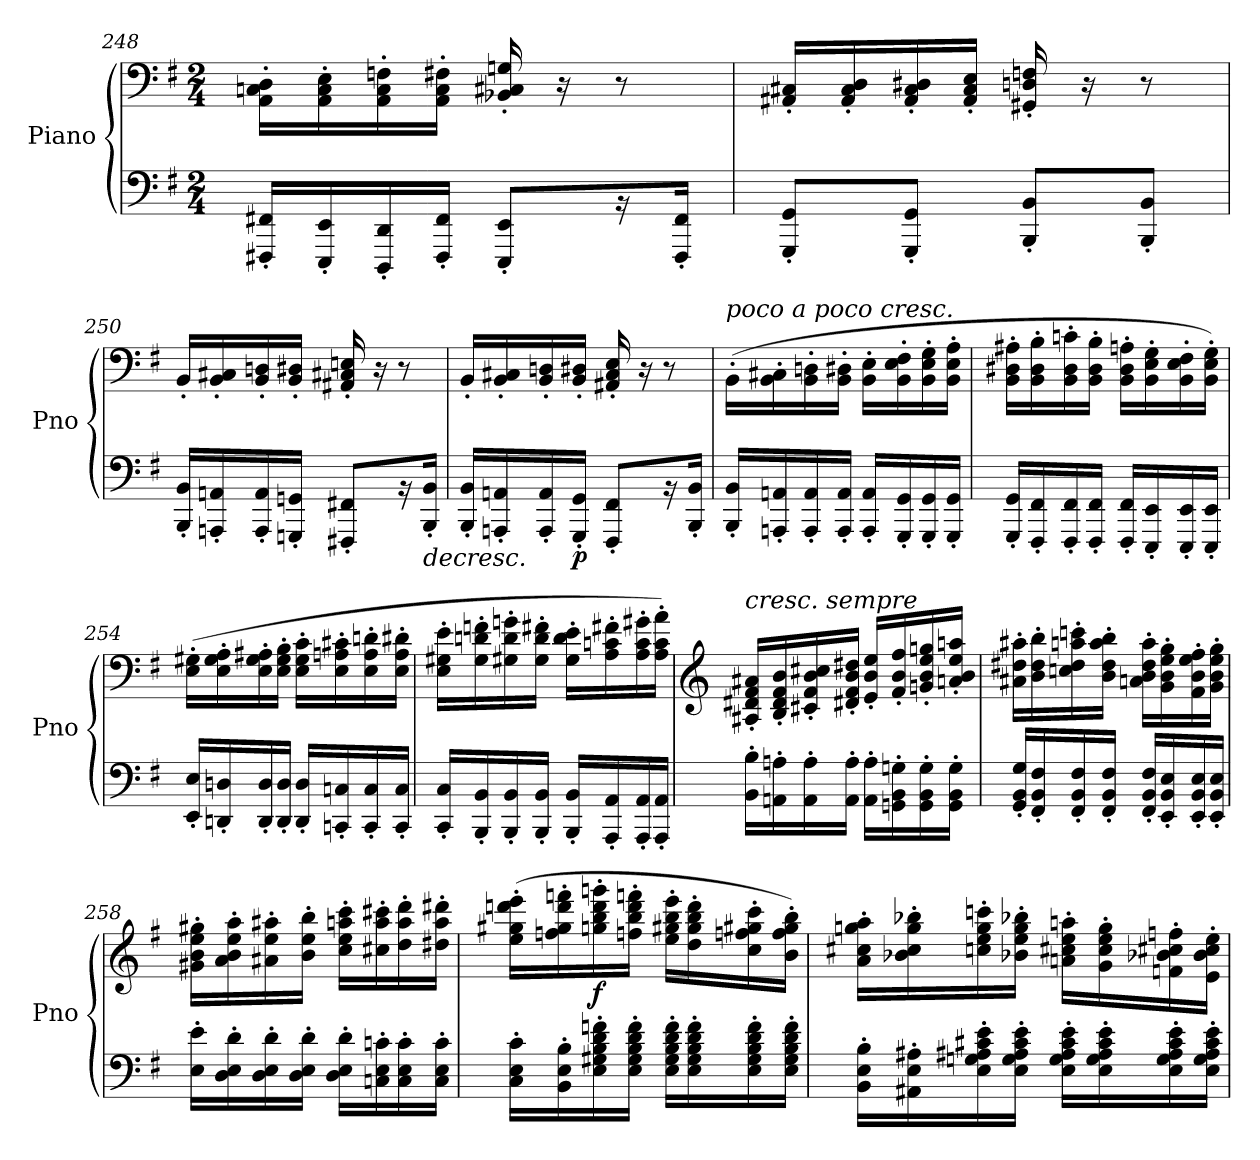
**kern	**kern	**dynam
*part1	*part1	*part1
*staff2	*staff1	*staff1/2
*I"Piano	*	*
*I'Pno	*	*
!!LO:LB:g=z
*clefF4	*clefF4	*
*k[f#]	*k[f#]	*
*M2/4	*M2/4	*
=248	=248	=248
16FFF#X/' 16FF#X/'LL	16AA\' 16Cn\' 16D\'LL	.
16EEE/' 16EE/'	16AA\' 16C\' 16E\'	.
16DDD/' 16DD/'	16AA\' 16C\' 16Fn\'	.
16FFF#/' 16FF#/'JJ	16AA\' 16C\' 16F#X\'JJ	.
8EEE/' 8EE/'L	16BB-X/' 16C#X/' 16Gn/'	.
.	16r	.
16rBB	8r	.
16FFF#/' 16FF#/'Jk	.	.
=249	=249	=249
8GGG/' 8GG/'L	16AA#X/' 16C#X/'LL	.
.	16AA#/' 16C#/' 16D/'	.
8GGG/' 8GG/'J	16AA#/' 16C#/' 16D#X/'	.
.	16AA#/' 16C#/' 16E/'JJ	.
8BBB/' 8BB/'L	16GG#X/' 16Dn/' 16Fn/'	.
.	16r	.
8BBB/' 8BB/'J	8r	.
=250	=250	=250
16BBB/' 16BB/'LL	16BB'/LL	.
16AAAn/' 16AAn/'	16BB/' 16C#X/'	.
16AAA/' 16AA/'	16BB/' 16Dn/'	.
16GGGn/' 16GGn/'JJ	16BB/' 16D#X/'JJ	.
8FFF#X/' 8FF#X/'L	16AA#X/' 16C#X/' 16En/'	.
.	16r	.
16rBB	8r	.
!	!	!LO:HP:b=2
16BBB/' 16BB/'Jk	.	>
=251	=251	=251
16BBB/' 16BB/'LL	16BB'/LL	.
16AAAn/' 16AAn/'	16BB/' 16C#X/'	.
16AAA/' 16AA/'	16BB/' 16Dn/'	.
!	!	!LO:DY:b=2
16GGG/' 16GG/'JJ	16BB/' 16D#X/'JJ	p
8FFF#/' 8FF#/'L	16AA#X/' 16C#/' 16E/'	.
.	16r	.
16rBB	8r	.
16BBB/' 16BB/'Jk	.	.
!!LO:LB:g=z
=252	=252	=252
!	!LO:TX:a:i:t=poco a poco cresc.	!
16BBB/' 16BB/'LL	(16BB'\LL	.
16AAAn/' 16AAn/'	16BB\' 16C#X\'	.
16AAA/' 16AA/'	16BB\' 16Dn\'	.
16AAA/' 16AA/'JJ	16BB\' 16D#X\'JJ	.
16AAA/' 16AA/'LL	16BB\' 16E\'LL	.
16GGG/' 16GG/'	16BB\' 16E\' 16F#\'	.
16GGG/' 16GG/'	16BB\' 16E\' 16G\'	.
16GGG/' 16GG/'JJ	16BB\' 16E\' 16A\'JJ	.
=253	=253	=253
16GGG/' 16GG/'LL	16BB\' 16D#X\' 16A#X\'LL	.
16FFF#/' 16FF#/'	16BB\' 16D#\' 16B\'	.
16FFF#/' 16FF#/'	16BB\' 16D#\' 16cn\'	.
16FFF#/' 16FF#/'JJ	16BB\' 16D#\' 16B\'JJ	.
16FFF#/' 16FF#/'LL	16BB\' 16D#\' 16An\'LL	.
16EEE/' 16EE/'	16BB\' 16E\' 16G\'	.
16EEE/' 16EE/'	16BB\' 16E\' 16F#\'	.
16EEE/' 16EE/'JJ	16BB\' 16E\' 16G\'JJ)	.
=254	=254	=254
16EE/' 16E/'LL	(16E\' 16G#X\'LL	.
16DDn/' 16Dn/'	16E\' 16G#\' 16A\'	.
16DD/' 16D/'	16E\' 16G#\' 16A#X\'	.
16DD/' 16D/'JJ	16E\' 16G#\' 16B\'JJ	.
16DD/' 16D/'LL	16E\' 16G#\' 16c\'LL	.
16CCn/' 16Cn/'	16E\' 16An\' 16c#X\'	.
16CC/' 16C/'	16E\' 16A\' 16dn\'	.
16CC/' 16C/'JJ	16E\' 16A\' 16d#X\'JJ	.
!!LO:PB:g=z
=255	=255	=255
16CC/' 16C/'LL	16E\' 16G#X\' 16e\'LL	.
16BBB/' 16BB/'	16G#\' 16dn\' 16fn\'	.
16BBB/' 16BB/'	16G#X\' 16d\' 16gn\'	.
16BBB/' 16BB/'JJ	16G#\' 16d\' 16f#X\'JJ	.
16BBB/' 16BB/'LL	16G#\' 16d\' 16e\'LL	.
16AAA/' 16AA/'	16A\' 16cn\' 16f#X\'	.
16AAA/' 16AA/'	16A\' 16c\' 16g#X\'	.
16AAA/' 16AA/'JJ	16A\' 16c\' 16a\'JJ)	.
=256	=256	=256
*	*clefG2	*
!	!LO:TX:a:i:t=cresc. sempre	!
16BB\' 16B\'LL	16A#X/' 16d#X/' 16f#/' 16a#X/'LL	.
16AAn\' 16An\'	16B/' 16d#/' 16f#/' 16b/'	.
16AA\' 16A\'	16c#X/' 16f#/' 16b/' 16cc#X/'	.
16AA\' 16A\'JJ	16d#X/' 16f#/' 16b/' 16dd#X/'JJ	.
16AA\' 16A\'LL	16e/' 16b/' 16ee/'LL	.
16GGn\' 16BB\' 16Gn\'	16f#/' 16b/' 16ff#/'	.
16GG\' 16BB\' 16G\'	16gn/' 16b/' 16ee/' 16ggn/'	.
16GG\' 16BB\' 16G\'JJ	16an/' 16b/' 16ee/' 16aan/'JJ	.
=257	=257	=257
16GG/' 16BB/' 16G/'LL	16a#X\' 16dd#X\' 16aa#X\'LL	.
16FF#/' 16BB/' 16F#/'	16b\' 16dd#\' 16bb\'	.
16FF#/' 16BB/' 16F#/'	16ccn\' 16dd#\' 16aan\' 16cccn\'	.
16FF#/' 16BB/' 16F#/'JJ	16b\' 16dd#\' 16aa\' 16bb\'JJ	.
16FF#/' 16BB/' 16F#/'LL	16an\' 16b\' 16dd#\' 16aa\'LL	.
16EE/' 16BB/' 16E/'	16g\' 16b\' 16ee\' 16gg\'	.
16EE/' 16BB/' 16E/'	16f#\' 16b\' 16ee\' 16ff#\'	.
16EE/' 16BB/' 16E/'JJ	16g\' 16b\' 16ee\' 16gg\'JJ	.
!!LO:LB:g=z
=258	=258	=258
16E\' 16e\'LL	16g#X\' 16b\' 16ee\' 16gg#X\'LL	.
16D\' 16E\' 16d\'	16a\' 16b\' 16ee\' 16aa\'	.
16D\' 16E\' 16d\'	16a#X\' 16ee\' 16aa#X\'	.
16D\' 16E\' 16d\'JJ	16b\' 16ee\' 16bb\'JJ	.
16D\' 16E\' 16d\'LL	16cc\' 16ee\' 16aan\' 16ccc\'LL	.
16Cn\' 16E\' 16cn\'	16cc#X\' 16aa\' 16ccc#X\'	.
16C\' 16E\' 16c\'	16dd\' 16aa\' 16ddd\'	.
16C\' 16E\' 16c\'JJ	16dd#X\' 16aa\' 16ddd#X\'JJ	.
=259	=259	=259
16C\' 16E\' 16c\'LL	(16ee\' 16gg#X\' 16dddn\' 16eee\'LL	.
16BB\' 16E\' 16B\'	16ffn\' 16gg#\' 16ddd\' 16fffn\'	.
!	!	!LO:DY:n=1:b
16E\' 16G#X\' 16B\' 16d\' 16fn\'	16ggn\' 16bb\' 16ddd\' 16gggn\'	] f
16E\' 16G#\' 16B\' 16d\' 16f\'JJ	16ffn\' 16bb\' 16ddd\' 16fffn\'JJ	.
16E\' 16G#\' 16B\' 16d\' 16f\'LL	16ee\' 16gg#X\' 16bb\' 16eee\'LL	.
16E\' 16G#\' 16B\' 16d\' 16f\'	16dd\' 16gg#\' 16bb\' 16ddd\'	.
16E\' 16G#\' 16B\' 16d\' 16f\'	16cc\' 16ffn\' 16gg#X\' 16ccc\'	.
16E\' 16G#\' 16B\' 16d\' 16f\'JJ	16b\' 16ff\' 16gg#\' 16bb\'JJ)	.
=260	=260	=260
16BB\' 16E\' 16B\'LL	16a\' 16cc#X\' 16ggn\' 16aa\'LL	.
16AA#X\' 16E\' 16A#X\'	16b-X\' 16cc#\' 16gg\' 16bb-X\'	.
16E\' 16Gn\' 16A#X\' 16c#X\' 16e\'	16ccn\' 16ee\' 16gg\' 16cccn\'	.
16E\' 16G\' 16A#\' 16c#\' 16e\'JJ	16b-X\' 16ee\' 16gg\' 16bb-X\'JJ	.
16E\' 16G\' 16A#\' 16c#\' 16e\'LL	16an\' 16cc#X\' 16ee\' 16aan\'LL	.
16E\' 16G\' 16A#\' 16c#\' 16e\'	16g\' 16cc#\' 16ee\' 16gg\'	.
16E\' 16G\' 16A#\' 16c#\' 16e\'	16fn\' 16b-X\' 16cc#X\' 16ffn\'	.
16E\' 16G\' 16A#\' 16c#\' 16e\'JJ	16e\' 16b-\' 16cc#\' 16ee\'JJ	.
=	=	=
*-	*-	*-
